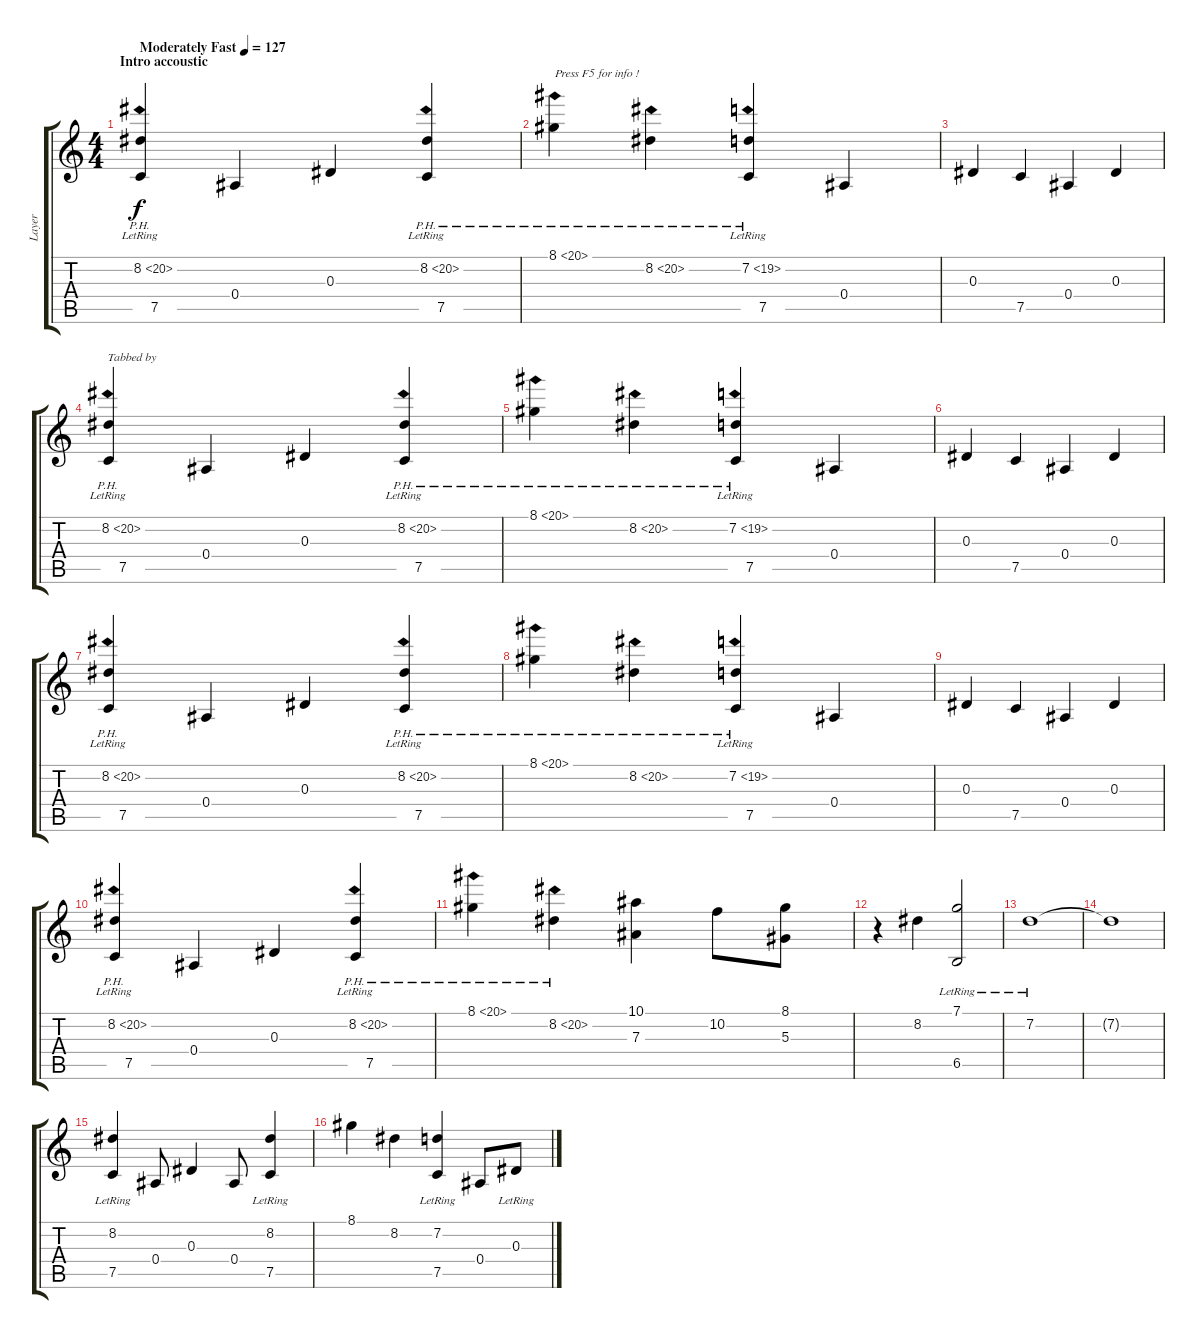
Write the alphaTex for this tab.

\track ("Layer" "Layer") {instrument acousticguitarnylon}
\staff {score tabs}
\tuning (C4 G3 Eb3 Bb2 F2 C2) {hide}
\ts (4 4)
\section ("" "Intro accoustic")
\tempo (127 "Moderately Fast")
\tempo 134
\tempo (127 "Moderately Fast")
\clef g2
\ks c
(8.2{ph 12 lr} 7.5).4{dy f instrument acousticguitarnylon} 0.4.4 0.3.4 (8.2{ph 12} 7.5{lr}).4 |
8.1{ph 12}.4{txt "Press F5 for info !"} 8.2{ph 12}.4 (7.2{ph 12 lr} 7.5).4 0.4.4 |
0.3.4 7.5.4 0.4.4 0.3.4 |
(8.2{ph 12 lr} 7.5).4{txt "Tabbed by"} 0.4.4 0.3.4 (8.2{ph 12} 7.5{lr}).4 |
8.1{ph 12}.4 8.2{ph 12}.4 (7.2{ph 12 lr} 7.5).4 0.4.4 |
0.3.4 7.5.4 0.4.4 0.3.4 |
(8.2{ph 12 lr} 7.5).4 0.4.4 0.3.4 (8.2{ph 12} 7.5{lr}).4 |
8.1{ph 12}.4 8.2{ph 12}.4 (7.2{ph 12 lr} 7.5).4 0.4.4 |
0.3.4 7.5.4 0.4.4 0.3.4 |
(8.2{ph 12 lr} 7.5).4 0.4.4 0.3.4 (8.2{ph 12} 7.5{lr}).4 |
8.1{ph 12}.4 8.2{ph 12}.4 (10.1 7.3).4 10.2.8 (8.1 5.3).8 |
r.4 8.2.4 (7.1{lr} 6.5{lr}).2 |
7.2{lr}.1 |
7.2{t}.1 |
(8.2{lr} 7.5).4 0.4.8 0.3.4 0.4.8 (8.2 7.5{lr}).4 |
8.1.4 8.2.4 (7.2{lr} 7.5).4 0.4.8 0.3{lr}.8
